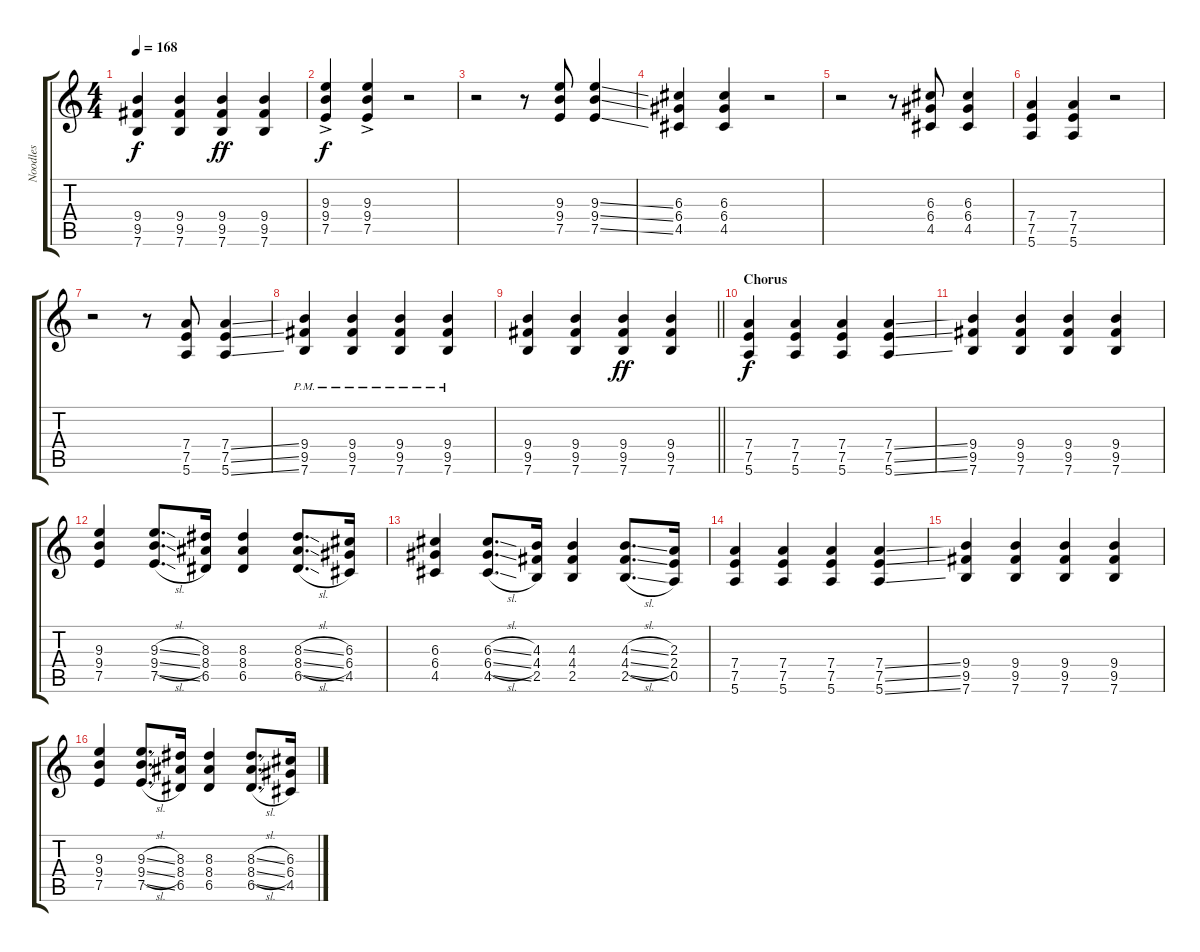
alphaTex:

\track ("Noodles" "Noodles") {instrument distortionguitar}
\staff {score tabs}
\tuning (E4 B3 G3 D3 A2 E2) {hide}
\ts (4 4)
\tempo 168
\clef g2
\ks c
(9.4 9.5 7.6).4{dy f} (9.4 9.5 7.6).4 (9.4 9.5 7.6).4{dy ff} (9.4 9.5 7.6).4 |
(9.3{ac} 9.4{ac} 7.5{ac}).4{dy f} (9.3{ac} 9.4{ac} 7.5{ac}).4 r.2 |
r.2 r.8 (9.3 9.4 7.5).8 (9.3{ss} 9.4{ss} 7.5{ss}).4 |
(6.3 6.4 4.5).4 (6.3 6.4 4.5).4 r.2 |
r.2 r.8 (6.3 6.4 4.5).8 (6.3 6.4 4.5).4 |
(7.4 7.5 5.6).4 (7.4 7.5 5.6).4 r.2 |
r.2 r.8 (7.4 7.5 5.6).8 (7.4{ss} 7.5{ss} 5.6{ss}).4 |
(9.4{pm} 9.5{pm} 7.6{pm}).4 (9.4{pm} 9.5{pm} 7.6{pm}).4 (9.4{pm} 9.5{pm} 7.6{pm}).4 (9.4{pm} 9.5{pm} 7.6{pm}).4 |
\barLineRight lightlight
(9.4 9.5 7.6).4 (9.4 9.5 7.6).4 (9.4 9.5 7.6).4{dy ff} (9.4 9.5 7.6).4 |
\section ("" "Chorus")
(7.4 7.5 5.6).4{dy f} (7.4 7.5 5.6).4 (7.4 7.5 5.6).4 (7.4{ss} 7.5{ss} 5.6{ss}).4 |
(9.4 9.5 7.6).4 (9.4 9.5 7.6).4 (9.4 9.5 7.6).4 (9.4 9.5 7.6).4 |
(9.3 9.4 7.5).4 (9.3{sl} 9.4{sl} 7.5{sl}).8{d} (8.3 8.4 6.5).16 (8.3 8.4 6.5).4 (8.3{sl} 8.4{sl} 6.5{sl}).8{d} (6.3 6.4 4.5).16 |
(6.3 6.4 4.5).4 (6.3{sl} 6.4{sl} 4.5{sl}).8{d} (4.3 4.4 2.5).16 (4.3 4.4 2.5).4 (4.3{sl} 4.4{sl} 2.5{sl}).8{d} (2.3 2.4 0.5).16 |
(7.4 7.5 5.6).4 (7.4 7.5 5.6).4 (7.4 7.5 5.6).4 (7.4{ss} 7.5{ss} 5.6{ss}).4 |
(9.4 9.5 7.6).4 (9.4 9.5 7.6).4 (9.4 9.5 7.6).4 (9.4 9.5 7.6).4 |
(9.3 9.4 7.5).4 (9.3{sl} 9.4{sl} 7.5{sl}).8{d} (8.3 8.4 6.5).16 (8.3 8.4 6.5).4 (8.3{sl} 8.4{sl} 6.5{sl}).8{d} (6.3 6.4 4.5).16
